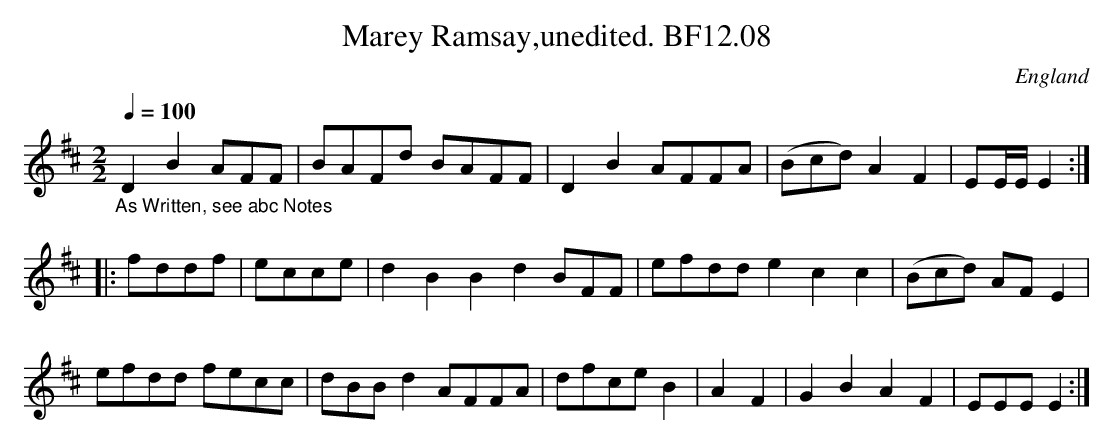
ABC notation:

X:1
T:Marey Ramsay,unedited. BF12.08
M:2/2
L:1/8
Q:1/4=100
O:England
K:D major
"_As Written, see abc Notes"
D2B2AFF|BAFd BAFF|D2B2 AFFA|(Bcd) A2F2|EE/2E/2 E2:|!
|:fddf|ecce|d2B2B2d2BFF|efdd e2c2c2|(Bcd) AF E2|!
efdd fecc|dBB d2 AFFA|dfce B2|A2F2|G2B2A2F2|EEEE2:|
